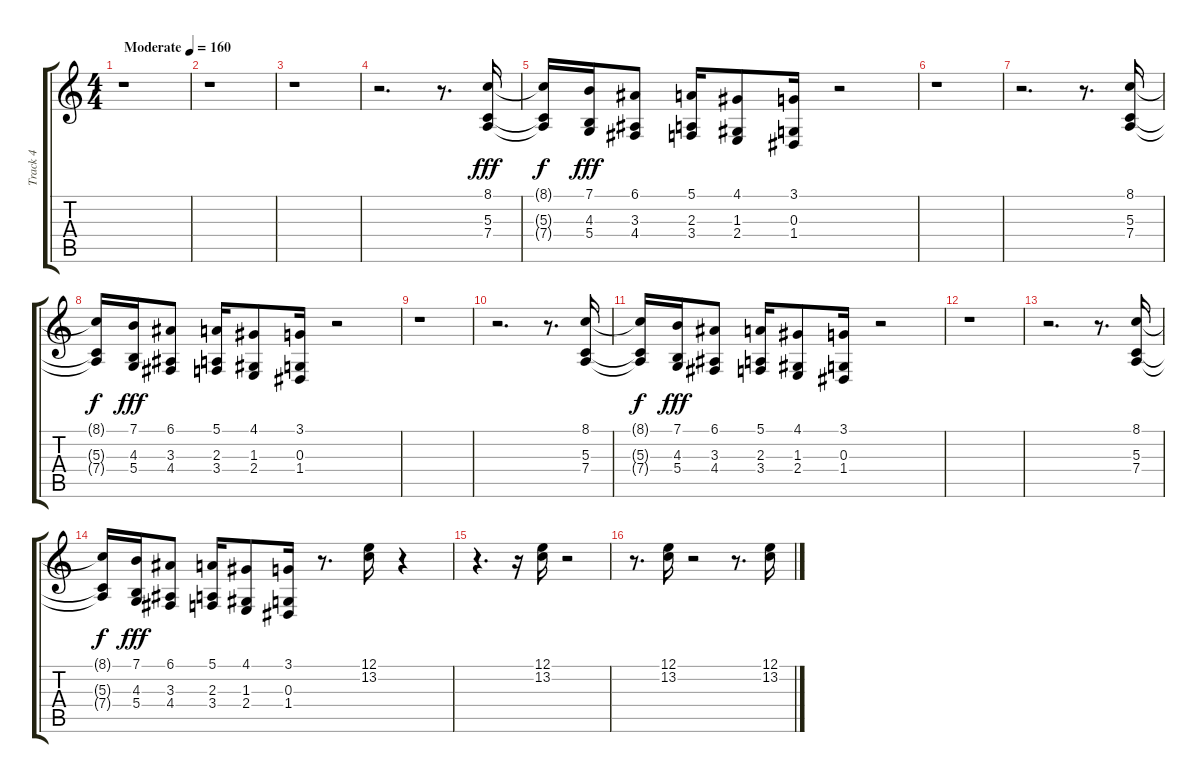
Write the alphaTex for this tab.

\track ("Track 4" "Track 4") {instrument agogo}
\staff {score tabs}
\tuning (E4 B3 G3 D3 A2 E2) {hide}
\ts (4 4)
\tempo (160 "Moderate")
\clef g2
\ks c
r.1{dy fff instrument agogo} |
r.1 |
r.1 |
r.2{d} r.8{d} (8.1 5.3 7.4).16 |
(8.1{t} 5.3{t} 7.4{t}).16{dy f} (7.1 4.3 5.4).16{dy fff} (6.1 3.3 4.4).8 (5.1 2.3 3.4).16 (4.1 1.3 2.4).8 (3.1 0.3 1.4).16 r.2 |
r.1 |
r.2{d} r.8{d} (8.1 5.3 7.4).16 |
(8.1{t} 5.3{t} 7.4{t}).16{dy f} (7.1 4.3 5.4).16{dy fff} (6.1 3.3 4.4).8 (5.1 2.3 3.4).16 (4.1 1.3 2.4).8 (3.1 0.3 1.4).16 r.2 |
r.1 |
r.2{d} r.8{d} (8.1 5.3 7.4).16 |
(8.1{t} 5.3{t} 7.4{t}).16{dy f} (7.1 4.3 5.4).16{dy fff} (6.1 3.3 4.4).8 (5.1 2.3 3.4).16 (4.1 1.3 2.4).8 (3.1 0.3 1.4).16 r.2 |
r.1 |
r.2{d} r.8{d} (8.1 5.3 7.4).16 |
(8.1{t} 5.3{t} 7.4{t}).16{dy f} (7.1 4.3 5.4).16{dy fff} (6.1 3.3 4.4).8 (5.1 2.3 3.4).16 (4.1 1.3 2.4).8 (3.1 0.3 1.4).16 r.8{d} (12.1 13.2).16 r.4 |
r.4{d} r.16 (12.1 13.2).16 r.2 |
r.8{d} (12.1 13.2).16 r.2 r.8{d} (12.1 13.2).16
